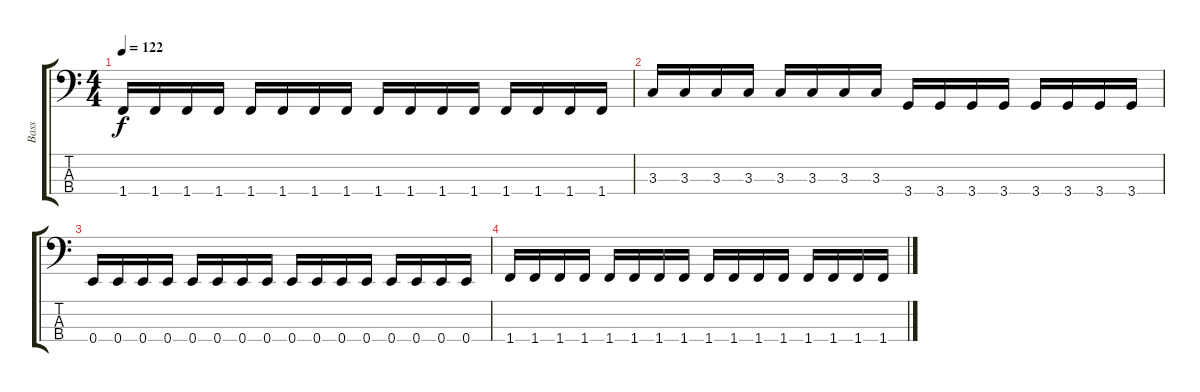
\track ("Bass" "Bass") {instrument electricbassfinger}
\staff {score tabs}
\tuning (G2 D2 A1 E1) {hide}
\ts (4 4)
\tempo 122
\clef f4
\ks c
1.4.16{dy f} 1.4.16 1.4.16 1.4.16 1.4.16 1.4.16 1.4.16 1.4.16 1.4.16 1.4.16 1.4.16 1.4.16 1.4.16 1.4.16 1.4.16 1.4.16 |
3.3.16 3.3.16 3.3.16 3.3.16 3.3.16 3.3.16 3.3.16 3.3.16 3.4.16 3.4.16 3.4.16 3.4.16 3.4.16 3.4.16 3.4.16 3.4.16 |
0.4.16 0.4.16 0.4.16 0.4.16 0.4.16 0.4.16 0.4.16 0.4.16 0.4.16 0.4.16 0.4.16 0.4.16 0.4.16 0.4.16 0.4.16 0.4.16 |
1.4.16 1.4.16 1.4.16 1.4.16 1.4.16 1.4.16 1.4.16 1.4.16 1.4.16 1.4.16 1.4.16 1.4.16 1.4.16 1.4.16 1.4.16 1.4.16
